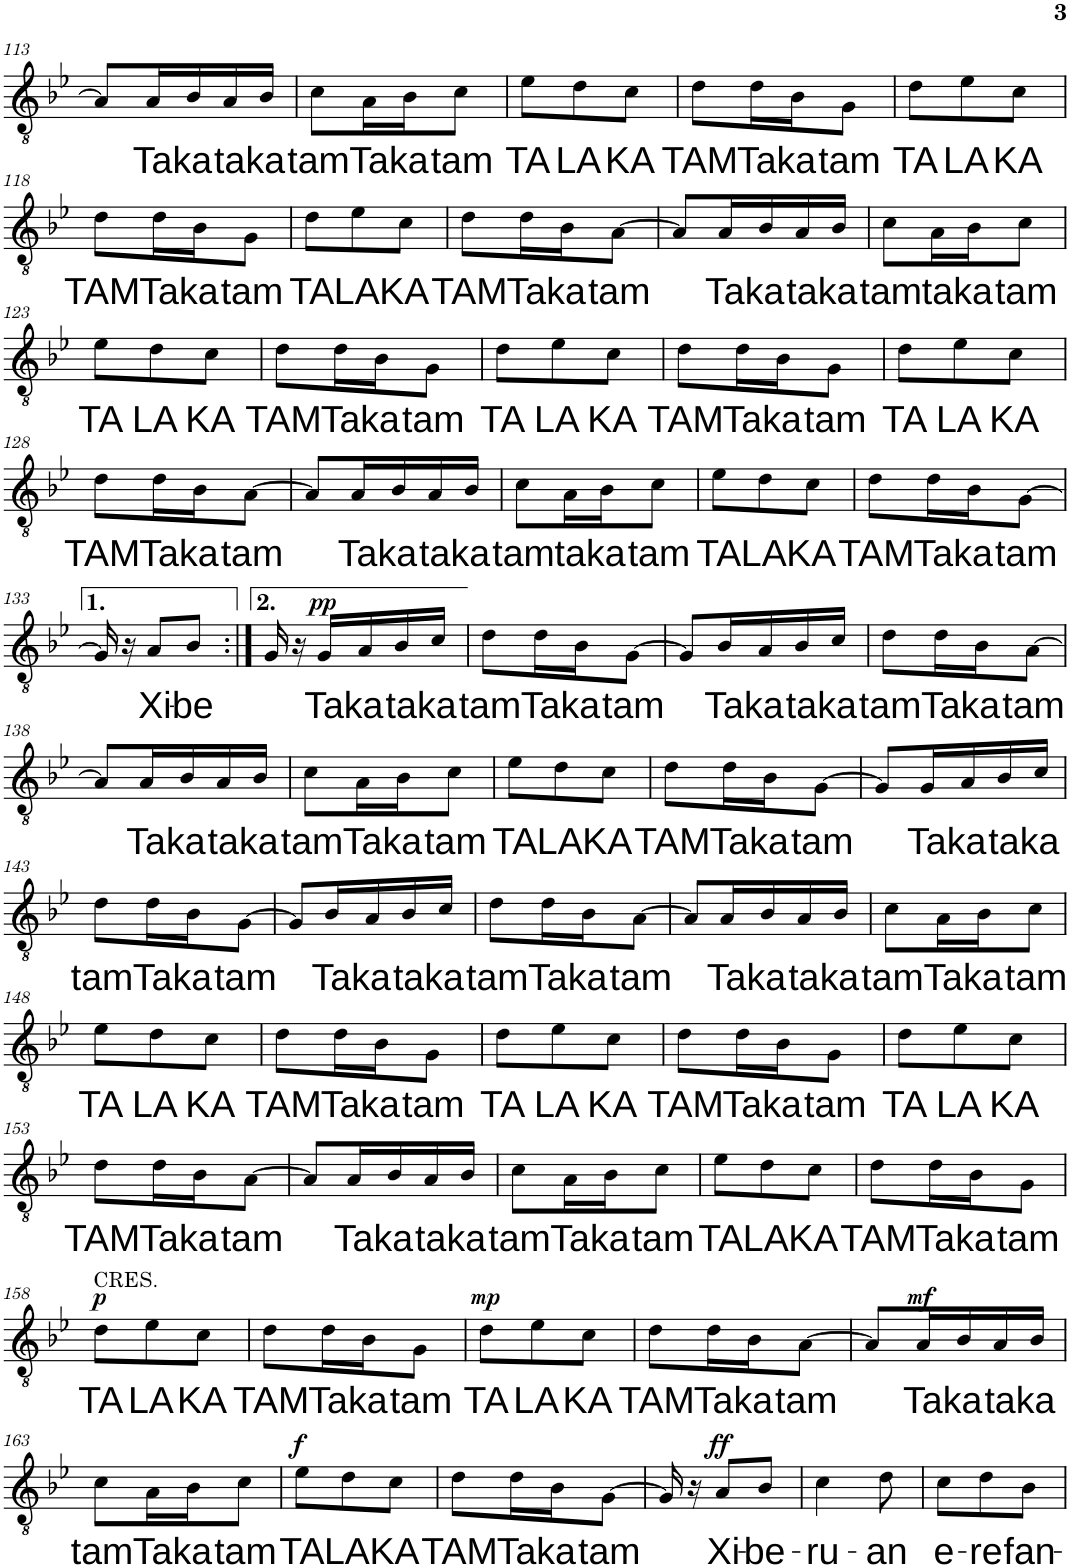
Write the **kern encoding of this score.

**kern	**text	**dynam
*part1	*part1	*part1
*staff1	*staff1	*staff1
*I"Ténor 1	*	*
*I'T.1	*	*
!!LO:PB:g=z
*clefGv2	*	*
*k[b-e-]	*	*
*M3/8	*	*
=113	=113	=113
8A/L]	.	.
!	!LO:LY:b	!
16A/L	Ta	.
!	!LO:LY:b	!
16B-/	ka	.
!	!LO:LY:b	!
16A/	ta	.
!	!LO:LY:b	!
16B-/JJ	ka	.
=114	=114	=114
!	!LO:LY:b	!
8c\L	tam	.
!	!LO:LY:b	!
16A\L	Ta	.
!	!LO:LY:b	!
16B-\J	ka	.
!	!LO:LY:b	!
8c\J	tam	.
=115	=115	=115
!	!LO:LY:b	!
8e-\L	TA	.
!	!LO:LY:b	!
8d\	LA	.
!	!LO:LY:b	!
8c\J	KA	.
=116	=116	=116
!	!LO:LY:b	!
8d\L	TAM	.
!	!LO:LY:b	!
16d\L	Ta	.
!	!LO:LY:b	!
16B-\J	ka	.
!	!LO:LY:b	!
8G\J	tam	.
=117	=117	=117
!	!LO:LY:b	!
8d\L	TA	.
!	!LO:LY:b	!
8e-\	LA	.
!	!LO:LY:b	!
8c\J	KA	.
!!LO:LB:g=z
=118	=118	=118
!	!LO:LY:b	!
8d\L	TAM	.
!	!LO:LY:b	!
16d\L	Ta	.
!	!LO:LY:b	!
16B-\J	ka	.
!	!LO:LY:b	!
8G\J	tam	.
=119	=119	=119
!	!LO:LY:b	!
8d\L	TA	.
!	!LO:LY:b	!
8e-\	LA	.
!	!LO:LY:b	!
8c\J	KA	.
=120	=120	=120
!	!LO:LY:b	!
8d\L	TAM	.
!	!LO:LY:b	!
16d\L	Ta	.
!	!LO:LY:b	!
16B-\J	ka	.
!	!LO:LY:b	!
[8A\J	tam	.
=121	=121	=121
8A/L]	.	.
!	!LO:LY:b	!
16A/L	Ta	.
!	!LO:LY:b	!
16B-/	ka	.
!	!LO:LY:b	!
16A/	ta	.
!	!LO:LY:b	!
16B-/JJ	ka	.
=122	=122	=122
!	!LO:LY:b	!
8c\L	tam	.
!	!LO:LY:b	!
16A\L	ta	.
!	!LO:LY:b	!
16B-\J	ka	.
!	!LO:LY:b	!
8c\J	tam	.
!!LO:LB:g=z
=123	=123	=123
!	!LO:LY:b	!
8e-\L	TA	.
!	!LO:LY:b	!
8d\	LA	.
!	!LO:LY:b	!
8c\J	KA	.
=124	=124	=124
!	!LO:LY:b	!
8d\L	TAM	.
!	!LO:LY:b	!
16d\L	Ta	.
!	!LO:LY:b	!
16B-\J	ka	.
!	!LO:LY:b	!
8G\J	tam	.
=125	=125	=125
!	!LO:LY:b	!
8d\L	TA	.
!	!LO:LY:b	!
8e-\	LA	.
!	!LO:LY:b	!
8c\J	KA	.
=126	=126	=126
!	!LO:LY:b	!
8d\L	TAM	.
!	!LO:LY:b	!
16d\L	Ta	.
!	!LO:LY:b	!
16B-\J	ka	.
!	!LO:LY:b	!
8G\J	tam	.
=127	=127	=127
!	!LO:LY:b	!
8d\L	TA	.
!	!LO:LY:b	!
8e-\	LA	.
!	!LO:LY:b	!
8c\J	KA	.
!!LO:LB:g=z
=128	=128	=128
!	!LO:LY:b	!
8d\L	TAM	.
!	!LO:LY:b	!
16d\L	Ta	.
!	!LO:LY:b	!
16B-\J	ka	.
!	!LO:LY:b	!
[8A\J	tam	.
=129	=129	=129
8A/L]	.	.
!	!LO:LY:b	!
16A/L	Ta	.
!	!LO:LY:b	!
16B-/	ka	.
!	!LO:LY:b	!
16A/	ta	.
!	!LO:LY:b	!
16B-/JJ	ka	.
=130	=130	=130
!	!LO:LY:b	!
8c\L	tam	.
!	!LO:LY:b	!
16A\L	ta	.
!	!LO:LY:b	!
16B-\J	ka	.
!	!LO:LY:b	!
8c\J	tam	.
=131	=131	=131
!	!LO:LY:b	!
8e-\L	TA	.
!	!LO:LY:b	!
8d\	LA	.
!	!LO:LY:b	!
8c\J	KA	.
=132	=132	=132
!	!LO:LY:b	!
8d\L	TAM	.
!	!LO:LY:b	!
16d\L	Ta	.
!	!LO:LY:b	!
16B-\J	ka	.
!	!LO:LY:b	!
[8G\J	tam	.
!!LO:LB:g=z
=133	=133	=133
16G/]	.	.
16r	.	.
!	!LO:LY:b	!
8A/L	Xi-	.
!	!LO:LY:b	!
8B-/J	-be	.
=134:|!	=134:|!	=134:|!
16G/	.	.
16r	.	.
!	!LO:LY:b	!LO:DY:a
16G/LL	Ta	pp
!	!LO:LY:b	!
16A/	ka	.
!	!LO:LY:b	!
16B-/	ta	.
!	!LO:LY:b	!
16c/JJ	ka	.
=135	=135	=135
!	!LO:LY:b	!
8d\L	tam	.
!	!LO:LY:b	!
16d\L	Ta	.
!	!LO:LY:b	!
16B-\J	ka	.
!	!LO:LY:b	!
[8G\J	tam	.
=136	=136	=136
8G/L]	.	.
!	!LO:LY:b	!
16B-/L	Ta	.
!	!LO:LY:b	!
16A/	ka	.
!	!LO:LY:b	!
16B-/	ta	.
!	!LO:LY:b	!
16c/JJ	ka	.
=137	=137	=137
!	!LO:LY:b	!
8d\L	tam	.
!	!LO:LY:b	!
16d\L	Ta	.
!	!LO:LY:b	!
16B-\J	ka	.
!	!LO:LY:b	!
[8A\J	tam	.
!!LO:LB:g=z
=138	=138	=138
8A/L]	.	.
!	!LO:LY:b	!
16A/L	Ta	.
!	!LO:LY:b	!
16B-/	ka	.
!	!LO:LY:b	!
16A/	ta	.
!	!LO:LY:b	!
16B-/JJ	ka	.
=139	=139	=139
!	!LO:LY:b	!
8c\L	tam	.
!	!LO:LY:b	!
16A\L	Ta	.
!	!LO:LY:b	!
16B-\J	ka	.
!	!LO:LY:b	!
8c\J	tam	.
=140	=140	=140
!	!LO:LY:b	!
8e-\L	TA	.
!	!LO:LY:b	!
8d\	LA	.
!	!LO:LY:b	!
8c\J	KA	.
=141	=141	=141
!	!LO:LY:b	!
8d\L	TAM	.
!	!LO:LY:b	!
16d\L	Ta	.
!	!LO:LY:b	!
16B-\J	ka	.
!	!LO:LY:b	!
[8G\J	tam	.
=142	=142	=142
8G/L]	.	.
!	!LO:LY:b	!
16G/L	Ta	.
!	!LO:LY:b	!
16A/	ka	.
!	!LO:LY:b	!
16B-/	ta	.
!	!LO:LY:b	!
16c/JJ	ka	.
!!LO:LB:g=z
=143	=143	=143
!	!LO:LY:b	!
8d\L	tam	.
!	!LO:LY:b	!
16d\L	Ta	.
!	!LO:LY:b	!
16B-\J	ka	.
!	!LO:LY:b	!
[8G\J	tam	.
=144	=144	=144
8G/L]	.	.
!	!LO:LY:b	!
16B-/L	Ta	.
!	!LO:LY:b	!
16A/	ka	.
!	!LO:LY:b	!
16B-/	ta	.
!	!LO:LY:b	!
16c/JJ	ka	.
=145	=145	=145
!	!LO:LY:b	!
8d\L	tam	.
!	!LO:LY:b	!
16d\L	Ta	.
!	!LO:LY:b	!
16B-\J	ka	.
!	!LO:LY:b	!
[8A\J	tam	.
=146	=146	=146
8A/L]	.	.
!	!LO:LY:b	!
16A/L	Ta	.
!	!LO:LY:b	!
16B-/	ka	.
!	!LO:LY:b	!
16A/	ta	.
!	!LO:LY:b	!
16B-/JJ	ka	.
=147	=147	=147
!	!LO:LY:b	!
8c\L	tam	.
!	!LO:LY:b	!
16A\L	Ta	.
!	!LO:LY:b	!
16B-\J	ka	.
!	!LO:LY:b	!
8c\J	tam	.
!!LO:LB:g=z
=148	=148	=148
!	!LO:LY:b	!
8e-\L	TA	.
!	!LO:LY:b	!
8d\	LA	.
!	!LO:LY:b	!
8c\J	KA	.
=149	=149	=149
!	!LO:LY:b	!
8d\L	TAM	.
!	!LO:LY:b	!
16d\L	Ta	.
!	!LO:LY:b	!
16B-\J	ka	.
!	!LO:LY:b	!
8G\J	tam	.
=150	=150	=150
!	!LO:LY:b	!
8d\L	TA	.
!	!LO:LY:b	!
8e-\	LA	.
!	!LO:LY:b	!
8c\J	KA	.
=151	=151	=151
!	!LO:LY:b	!
8d\L	TAM	.
!	!LO:LY:b	!
16d\L	Ta	.
!	!LO:LY:b	!
16B-\J	ka	.
!	!LO:LY:b	!
8G\J	tam	.
=152	=152	=152
!	!LO:LY:b	!
8d\L	TA	.
!	!LO:LY:b	!
8e-\	LA	.
!	!LO:LY:b	!
8c\J	KA	.
!!LO:LB:g=z
=153	=153	=153
!	!LO:LY:b	!
8d\L	TAM	.
!	!LO:LY:b	!
16d\L	Ta	.
!	!LO:LY:b	!
16B-\J	ka	.
!	!LO:LY:b	!
[8A\J	tam	.
=154	=154	=154
8A/L]	.	.
!	!LO:LY:b	!
16A/L	Ta	.
!	!LO:LY:b	!
16B-/	ka	.
!	!LO:LY:b	!
16A/	ta	.
!	!LO:LY:b	!
16B-/JJ	ka	.
=155	=155	=155
!	!LO:LY:b	!
8c\L	tam	.
!	!LO:LY:b	!
16A\L	Ta	.
!	!LO:LY:b	!
16B-\J	ka	.
!	!LO:LY:b	!
8c\J	tam	.
=156	=156	=156
!	!LO:LY:b	!
8e-\L	TA	.
!	!LO:LY:b	!
8d\	LA	.
!	!LO:LY:b	!
8c\J	KA	.
=157	=157	=157
!	!LO:LY:b	!
8d\L	TAM	.
!	!LO:LY:b	!
16d\L	Ta	.
!	!LO:LY:b	!
16B-\J	ka	.
!	!LO:LY:b	!
8G\J	tam	.
!!LO:LB:g=z
=158	=158	=158
!LO:TX:a:t=CRES.	!	!
!	!LO:LY:b	!LO:DY:a
8d\L	TA	p
!	!LO:LY:b	!
8e-\	LA	.
!	!LO:LY:b	!
8c\J	KA	.
=159	=159	=159
!	!LO:LY:b	!
8d\L	TAM	.
!	!LO:LY:b	!
16d\L	Ta	.
!	!LO:LY:b	!
16B-\J	ka	.
!	!LO:LY:b	!
8G\J	tam	.
=160	=160	=160
!	!LO:LY:b	!LO:DY:a
8d\L	TA	mp
!	!LO:LY:b	!
8e-\	LA	.
!	!LO:LY:b	!
8c\J	KA	.
=161	=161	=161
!	!LO:LY:b	!
8d\L	TAM	.
!	!LO:LY:b	!
16d\L	Ta	.
!	!LO:LY:b	!
16B-\J	ka	.
!	!LO:LY:b	!
[8A\J	tam	.
=162	=162	=162
8A/L]	.	.
!	!LO:LY:b	!LO:DY:a
16A/L	Ta	mf
!	!LO:LY:b	!
16B-/	ka	.
!	!LO:LY:b	!
16A/	ta	.
!	!LO:LY:b	!
16B-/JJ	ka	.
!!LO:LB:g=z
=163	=163	=163
!	!LO:LY:b	!
8c\L	tam	.
!	!LO:LY:b	!
16A\L	Ta	.
!	!LO:LY:b	!
16B-\J	ka	.
!	!LO:LY:b	!
8c\J	tam	.
=164	=164	=164
!	!LO:LY:b	!LO:DY:a
8e-\L	TA	f
!	!LO:LY:b	!
8d\	LA	.
!	!LO:LY:b	!
8c\J	KA	.
=165	=165	=165
!	!LO:LY:b	!
8d\L	TAM	.
!	!LO:LY:b	!
16d\L	Ta	.
!	!LO:LY:b	!
16B-\J	ka	.
!	!LO:LY:b	!
[8G\J	tam	.
=166	=166	=166
16G/]	.	.
16r	.	.
!	!LO:LY:b	!LO:DY:a
8A/L	Xi-	ff
!	!LO:LY:b	!
8B-/J	-be-	.
=167	=167	=167
!	!LO:LY:b	!
4c\	-ru-	.
!	!LO:LY:b	!
8d\	-an	.
=168	=168	=168
!	!LO:LY:b	!
8c\L	e-	.
!	!LO:LY:b	!
8d\	-re	.
!	!LO:LY:b	!
8B-\J	fan-	.
=	=	=
*-	*-	*-
